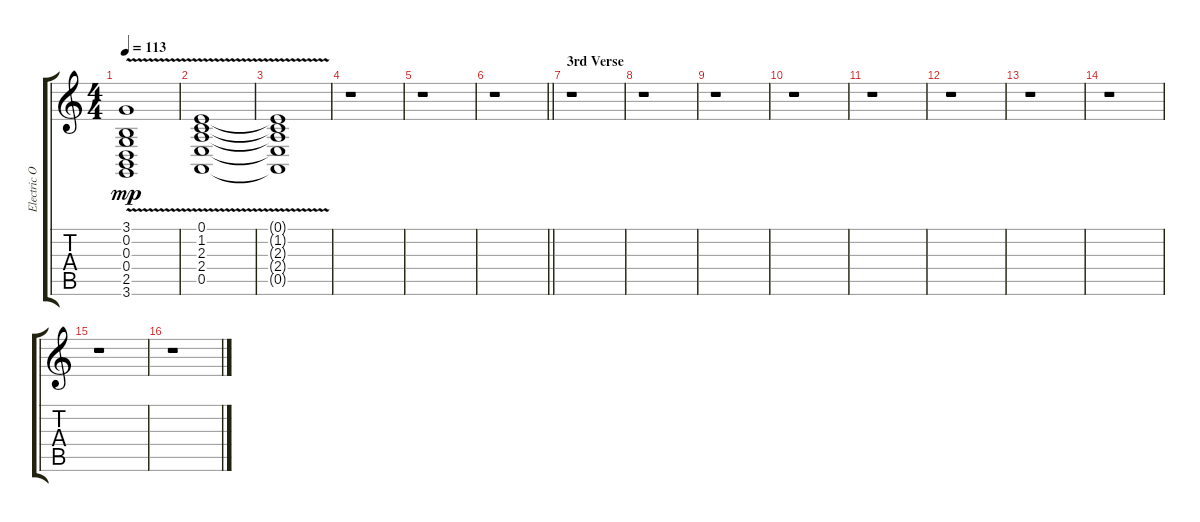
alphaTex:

\track ("Electric Organ" "Electric O") {instrument electricpiano1}
\staff {score tabs}
\tuning (E4 B3 G3 D3 A2 E2) {hide}
\ts (4 4)
\tempo 113
\clef g2
\ks c
(3.1{v} 0.2{v} 0.3{v} 0.4{v} 2.5{v} 3.6{v}).1{dy mp} |
(0.1{v} 1.2{v} 2.3{v} 2.4{v} 0.5{v}).1 |
(0.1{v t} 1.2{v t} 2.3{v t} 2.4{v t} 0.5{v t}).1 |
r.1 |
r.1 |
\barLineRight lightlight
r.1 |
\section ("" "3rd Verse")
r.1 |
r.1 |
r.1 |
r.1 |
r.1 |
r.1 |
r.1 |
r.1 |
r.1 |
r.1
